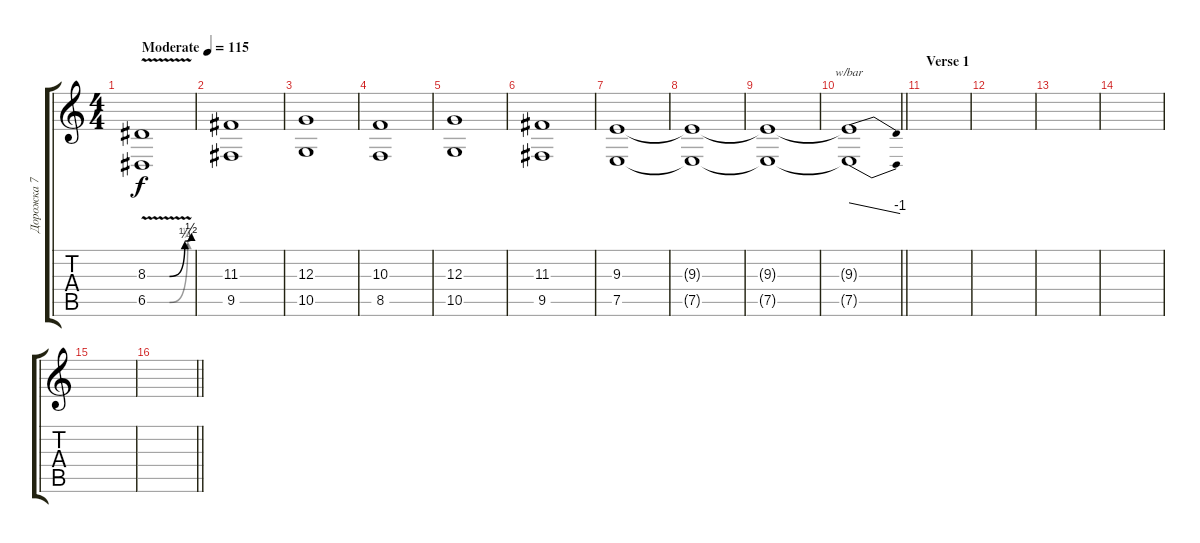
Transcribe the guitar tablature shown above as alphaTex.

\track ("Дорожка 7" "Дорожка 7") {instrument pad2warm}
\staff {score tabs}
\tuning (E4 B3 G3 D3 A2 E2) {hide}
\ts (4 4)
\tempo (115 "Moderate")
\clef g2
\ks c
(8.3{be (custom 0 0 30 0 51 1 60 2)} 6.5{be (custom 0 0 15 0 30 0 55 1 60 2) v}).1{dy f instrument pad2warm} |
(11.3 9.5).1 |
(12.3 10.5).1 |
(10.3 8.5).1 |
(12.3 10.5).1 |
(11.3 9.5).1 |
(9.3 7.5).1 |
(9.3{t} 7.5{t}).1 |
(9.3{t} 7.5{t}).1 |
\barLineRight lightlight
(9.3{t} 7.5{t}).1{tbe (dive default 0 0 60 -4)} |
\section ("" "Verse 1")
|
|
|
|
|
\barLineRight lightlight
